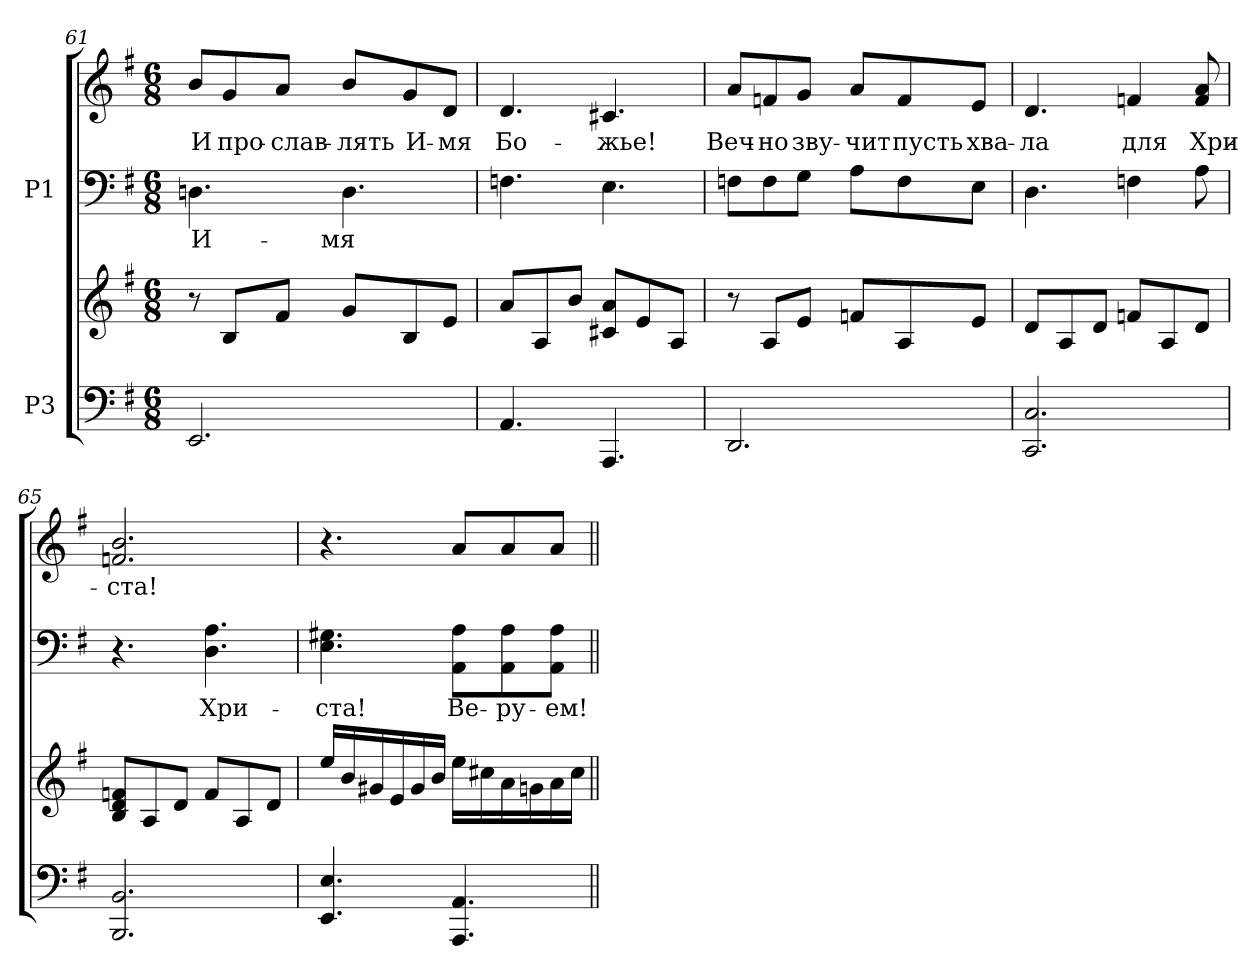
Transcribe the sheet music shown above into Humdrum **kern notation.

**kern	**kern	**kern	**text	**kern	**text
*part2	*part2	*part1	*part1	*part1	*part1
*staff4	*staff3	*staff2	*staff2	*staff1	*staff1
*I"P3	*	*I"P1	*	*	*
*clefF4	*clefG2	*clefF4	*	*clefG2	*
*k[f#]	*k[f#]	*k[f#]	*	*k[f#]	*
*G:	*G:	*G:	*	*G:	*
*M6/8	*M6/8	*M6/8	*	*M6/8	*
=61	=61	=61	=61	=61	=61
!	!	!	!LO:LY:a:color=#000000	!	!
!	!	!	!	!	!LO:LY:b:color=#000000
2.EEi/	8r	4.Dni\	И-	8bi/L	И
!	!	!	!	!	!LO:LY:b:color=#000000
.	8Bi/L	.	.	8gi/	про-
!	!	!	!	!	!LO:LY:b:color=#000000
.	8f#i/J	.	.	8ai/J	-слав-
!	!	!	!LO:LY:a:color=#000000	!	!
!	!	!	!	!	!LO:LY:b:color=#000000
.	8gi/L	4.Di\	-мя	8bi/L	-лять
!	!	!	!	!	!LO:LY:b:color=#000000
.	8Bi/	.	.	8gi/	И-
!	!	!	!	!	!LO:LY:b:color=#000000
.	8ei/J	.	.	8di/J	-мя
=62	=62	=62	=62	=62	=62
!	!	!	!	!	!LO:LY:b:color=#000000
4.AAi/	8ai/L	4.Fni\	.	4.di/	Бо-
.	8Ai/	.	.	.	.
.	8bi/J	.	.	.	.
!	!	!	!	!	!LO:LY:b:color=#000000
4.AAAi/	8c#Xi/ 8aiL	4.Ei\	.	4.c#Xi/	-жье!
.	8ei/	.	.	.	.
.	8Ai/J	.	.	.	.
!!LO:LB:g=z
=63	=63	=63	=63	=63	=63
!	!	!	!	!	!LO:LY:b:color=#000000
2.DDi/	8r	8Fni\L	.	8ai/L	Веч-
!	!	!	!	!	!LO:LY:b:color=#000000
.	8Ai/L	8Fi\	.	8fni/	-но
!	!	!	!	!	!LO:LY:b:color=#000000
.	8ei/J	8Gi\J	.	8gi/J	зву-
!	!	!	!	!	!LO:LY:b:color=#000000
.	8fni/L	8Ai\L	.	8ai/L	-чит
!	!	!	!	!	!LO:LY:b:color=#000000
.	8Ai/	8Fi\	.	8fi/	пусть
!	!	!	!	!	!LO:LY:b:color=#000000
.	8ei/J	8Ei\J	.	8ei/J	хва-
=64	=64	=64	=64	=64	=64
!	!	!	!	!	!LO:LY:b:color=#000000
2.CCi/ 2.Ci	8di/L	4.Di\	.	4.di/	-ла
.	8Ai/	.	.	.	.
.	8di/J	.	.	.	.
!	!	!	!	!	!LO:LY:b:color=#000000
.	8fni/L	4Fni\	.	4fni/	для
.	8Ai/	.	.	.	.
!	!	!	!	!	!LO:LY:b:color=#000000
.	8di/J	8Ai\	.	8fi/ 8ai	Хри-
=65	=65	=65	=65	=65	=65
!	!	!	!	!	!LO:LY:b:color=#000000
2.BBBi/ 2.BBi	8Bi/ 8di 8fniL	4.r	.	2.fni/ 2.bi	-ста!
.	8Ai/	.	.	.	.
.	8di/J	.	.	.	.
!	!	!	!LO:LY:a:color=#000000	!	!
.	8fi/L	4.Di\ 4.Ai	Хри-	.	.
.	8Ai/	.	.	.	.
.	8di/J	.	.	.	.
=66	=66	=66	=66	=66	=66
!	!	!	!LO:LY:a:color=#000000	!	!
4.EEi/ 4.Ei	16eei/LL	4.Ei\ 4.G#Xi	-ста!	4.r	.
.	16bi/	.	.	.	.
.	16g#Xi/	.	.	.	.
.	16ei/	.	.	.	.
.	16g#i/	.	.	.	.
.	16bi/JJ	.	.	.	.
!	!	!	!LO:LY:a:color=#000000	!	!
4.AAAi/ 4.AAi	16eei\LL	8AAi\ 8Ai\L	Ве-	8ai/L	.
.	16cc#Xi\	.	.	.	.
!	!	!	!LO:LY:a:color=#000000	!	!
.	16ai\	8AAi\ 8Ai\	-ру-	8ai/	.
.	16gni\	.	.	.	.
!	!	!	!LO:LY:a:color=#000000	!	!
.	16ai\	8AAi\ 8Ai\J	-ем!	8ai/J	.
.	16cc#i\JJ	.	.	.	.
=||	=||	=||	=||	=||	=||
*-	*-	*-	*-	*-	*-
